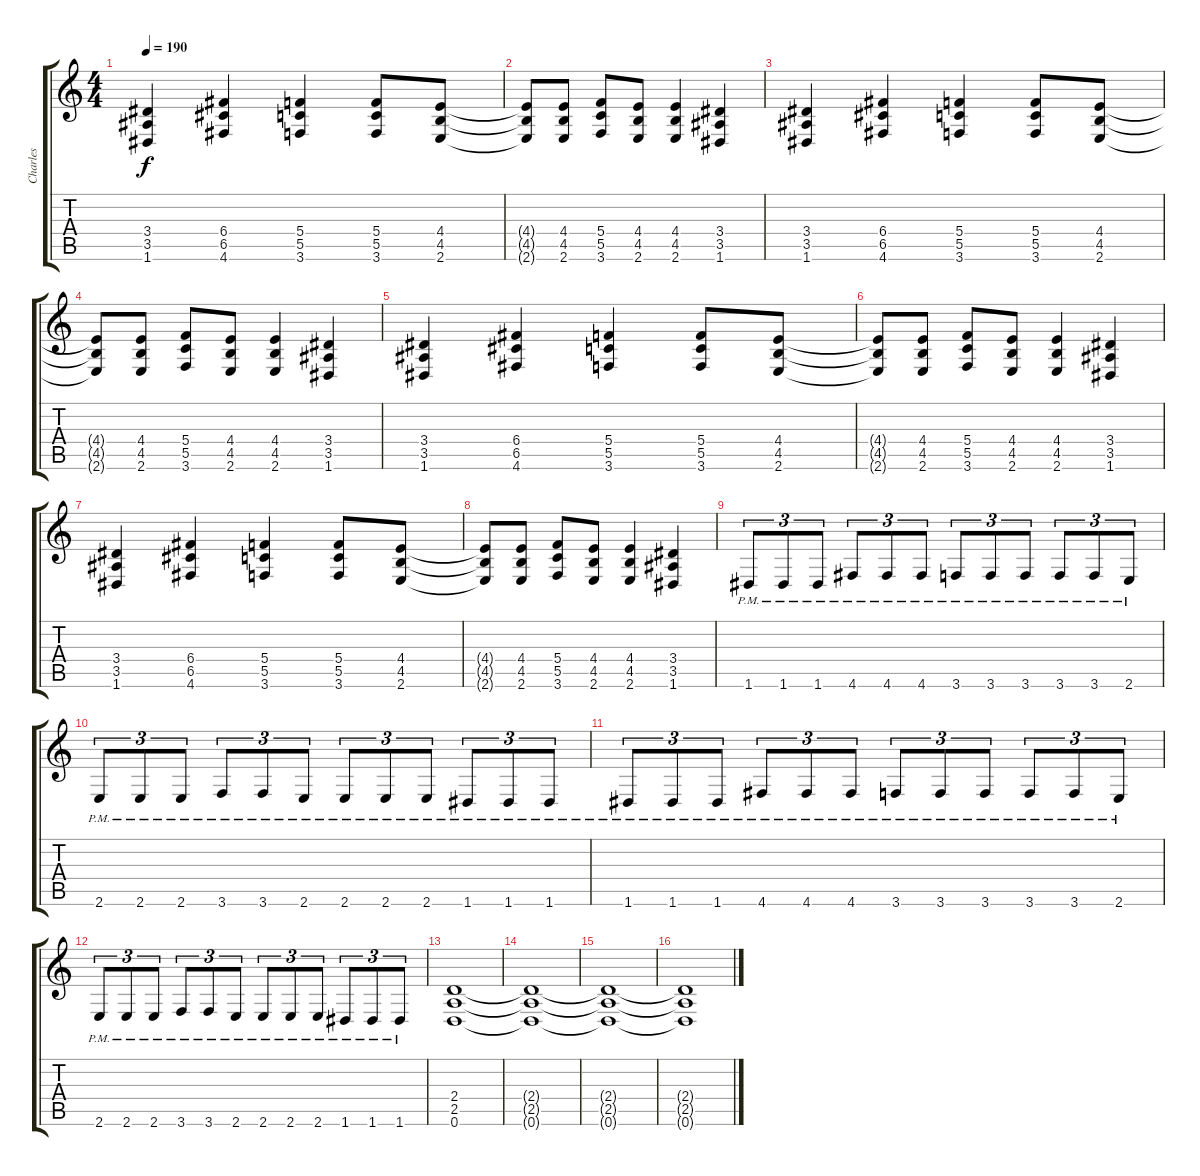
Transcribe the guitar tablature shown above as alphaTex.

\track ("Charles" "Charles") {instrument distortionguitar}
\staff {score tabs}
\tuning (D4 A3 F3 C3 G2 D2) {hide}
\ts (4 4)
\tempo 190
\clef g2
\ks c
(3.4 3.5 1.6).4{dy f} (6.4 6.5 4.6).4 (5.4 5.5 3.6).4 (5.4 5.5 3.6).8 (4.4 4.5 2.6).8 |
(4.4{t} 4.5{t} 2.6{t}).8 (4.4 4.5 2.6).8 (5.4 5.5 3.6).8 (4.4 4.5 2.6).8 (4.4 4.5 2.6).4 (3.4 3.5 1.6).4 |
(3.4 3.5 1.6).4 (6.4 6.5 4.6).4 (5.4 5.5 3.6).4 (5.4 5.5 3.6).8 (4.4 4.5 2.6).8 |
(4.4{t} 4.5{t} 2.6{t}).8 (4.4 4.5 2.6).8 (5.4 5.5 3.6).8 (4.4 4.5 2.6).8 (4.4 4.5 2.6).4 (3.4 3.5 1.6).4 |
(3.4 3.5 1.6).4 (6.4 6.5 4.6).4 (5.4 5.5 3.6).4 (5.4 5.5 3.6).8 (4.4 4.5 2.6).8 |
(4.4{t} 4.5{t} 2.6{t}).8 (4.4 4.5 2.6).8 (5.4 5.5 3.6).8 (4.4 4.5 2.6).8 (4.4 4.5 2.6).4 (3.4 3.5 1.6).4 |
(3.4 3.5 1.6).4 (6.4 6.5 4.6).4 (5.4 5.5 3.6).4 (5.4 5.5 3.6).8 (4.4 4.5 2.6).8 |
(4.4{t} 4.5{t} 2.6{t}).8 (4.4 4.5 2.6).8 (5.4 5.5 3.6).8 (4.4 4.5 2.6).8 (4.4 4.5 2.6).4 (3.4 3.5 1.6).4 |
1.6{pm}.8{tu (3 2)} 1.6{pm}.8{tu (3 2)} 1.6{pm}.8{tu (3 2)} 4.6{pm}.8{tu (3 2)} 4.6{pm}.8{tu (3 2)} 4.6{pm}.8{tu (3 2)} 3.6{pm}.8{tu (3 2)} 3.6{pm}.8{tu (3 2)} 3.6{pm}.8{tu (3 2)} 3.6{pm}.8{tu (3 2)} 3.6{pm}.8{tu (3 2)} 2.6{pm}.8{tu (3 2)} |
2.6{pm}.8{tu (3 2)} 2.6{pm}.8{tu (3 2)} 2.6{pm}.8{tu (3 2)} 3.6{pm}.8{tu (3 2)} 3.6{pm}.8{tu (3 2)} 2.6{pm}.8{tu (3 2)} 2.6{pm}.8{tu (3 2)} 2.6{pm}.8{tu (3 2)} 2.6{pm}.8{tu (3 2)} 1.6{pm}.8{tu (3 2)} 1.6{pm}.8{tu (3 2)} 1.6{pm}.8{tu (3 2)} |
1.6{pm}.8{tu (3 2)} 1.6{pm}.8{tu (3 2)} 1.6{pm}.8{tu (3 2)} 4.6{pm}.8{tu (3 2)} 4.6{pm}.8{tu (3 2)} 4.6{pm}.8{tu (3 2)} 3.6{pm}.8{tu (3 2)} 3.6{pm}.8{tu (3 2)} 3.6{pm}.8{tu (3 2)} 3.6{pm}.8{tu (3 2)} 3.6{pm}.8{tu (3 2)} 2.6{pm}.8{tu (3 2)} |
2.6{pm}.8{tu (3 2)} 2.6{pm}.8{tu (3 2)} 2.6{pm}.8{tu (3 2)} 3.6{pm}.8{tu (3 2)} 3.6{pm}.8{tu (3 2)} 2.6{pm}.8{tu (3 2)} 2.6{pm}.8{tu (3 2)} 2.6{pm}.8{tu (3 2)} 2.6{pm}.8{tu (3 2)} 1.6{pm}.8{tu (3 2)} 1.6{pm}.8{tu (3 2)} 1.6{pm}.8{tu (3 2)} |
(2.4 2.5 0.6).1 |
(2.4{t} 2.5{t} 0.6{t}).1 |
(2.4{t} 2.5{t} 0.6{t}).1 |
(2.4{t} 2.5{t} 0.6{t}).1
